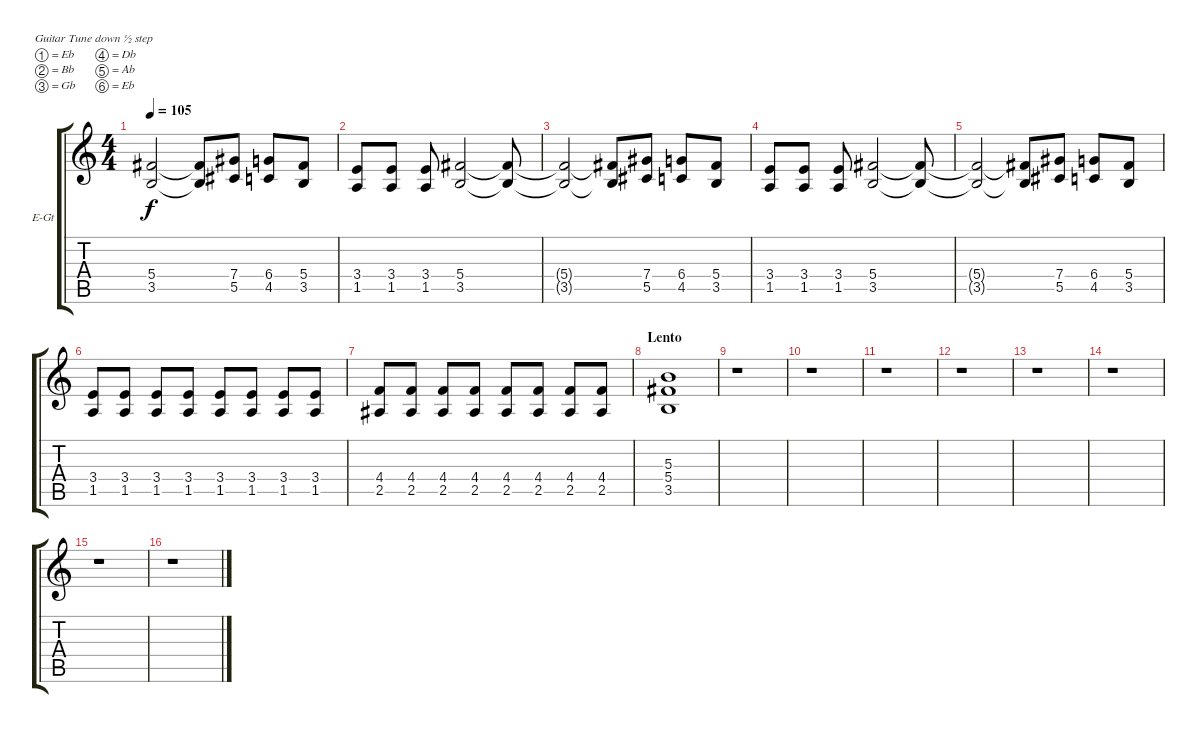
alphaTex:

\bracketExtendMode groupsimilarinstruments
\firstSystemTrackNameOrientation horizontal
\otherSystemsTrackNameOrientation horizontal
\track ("Guitarra II (Base)" "E-Gt") {instrument distortionguitar}
\staff {score tabs}
\tuning (Eb4 Bb3 Gb3 Db3 Ab2 Eb2)
\ts (4 4)
\tempo 105
\clef g2
\ks c
(5.4{t} 3.5{t}).2{dy f} (5.4{t} 3.5{t}).8 (7.4 5.5).8 (6.4 4.5).8 (5.4 3.5).8 |
(3.4 1.5).8 (3.4 1.5).8 (3.4 1.5).8 (5.4 3.5).2 (5.4{t} 3.5{t}).8 |
(5.4{t} 3.5{t}).2 (5.4{t} 3.5{t}).8 (7.4 5.5).8 (6.4 4.5).8 (5.4 3.5).8 |
(3.4 1.5).8 (3.4 1.5).8 (3.4 1.5).8 (5.4 3.5).2 (5.4{t} 3.5{t}).8 |
(5.4{t} 3.5{t}).2 (5.4{t} 3.5{t}).8 (7.4 5.5).8 (6.4 4.5).8 (5.4 3.5).8 |
(3.4 1.5).8 (3.4 1.5).8 (3.4 1.5).8 (3.4 1.5).8 (3.4 1.5).8 (3.4 1.5).8 (3.4 1.5).8 (3.4 1.5).8 |
(4.4 2.5).8 (4.4 2.5).8 (4.4 2.5).8 (4.4 2.5).8 (4.4 2.5).8 (4.4 2.5).8 (4.4 2.5).8 (4.4 2.5).8 |
\section ("" "Lento")
(5.3 5.4 3.5).1 |
r.1 |
r.1 |
r.1 |
r.1 |
r.1 |
r.1 |
r.1 |
r.1
